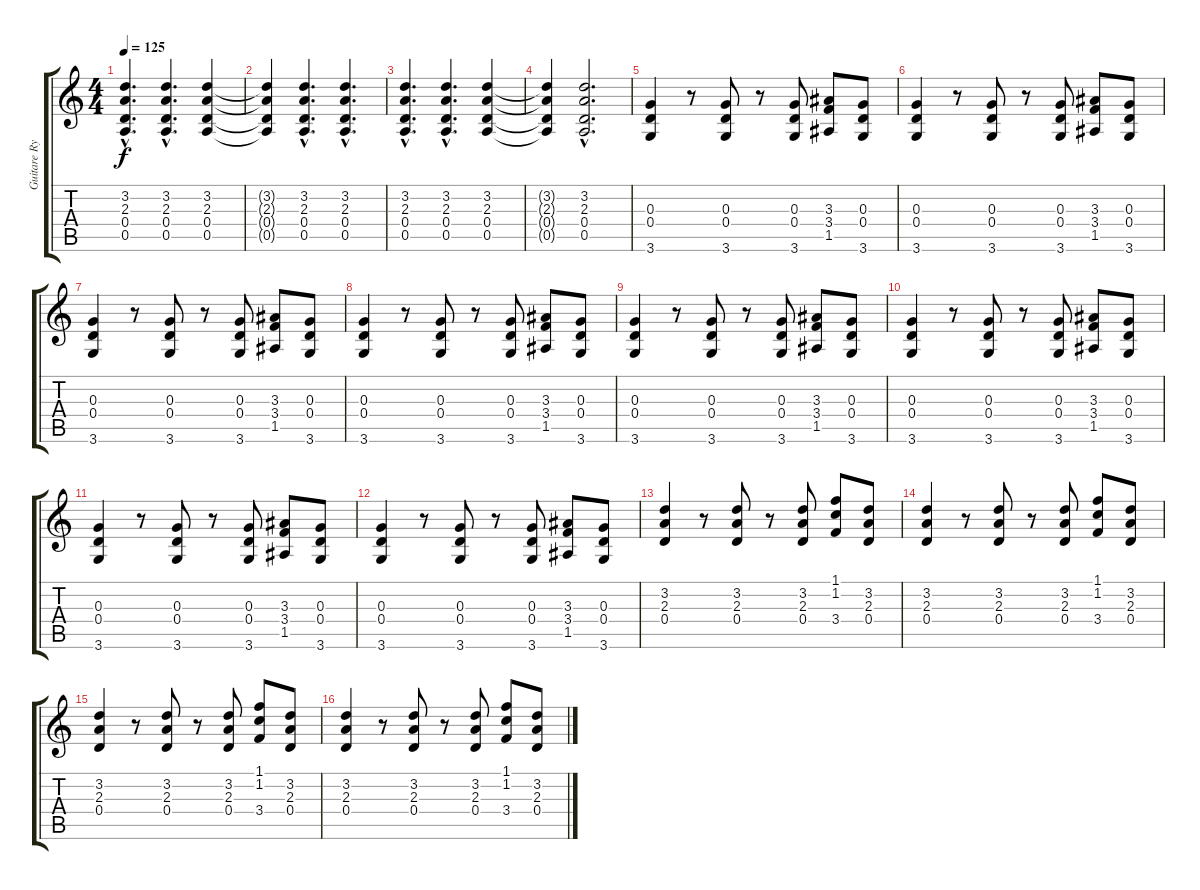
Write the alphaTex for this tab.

\track ("Guitare Rythmique" "Guitare Ry") {instrument overdrivenguitar}
\staff {score tabs}
\tuning (E4 B3 G3 D3 A2 E2) {hide}
\ts (4 4)
\tempo 125
\clef g2
\ks c
(3.2{hac} 2.3{hac} 0.4{hac} 0.5{hac}).4{d dy f instrument overdrivenguitar} (3.2{hac} 2.3{hac} 0.4{hac} 0.5{hac}).4{d} (3.2 2.3 0.4 0.5).4 |
(3.2{t} 2.3{t} 0.4{t} 0.5{t}).4 (3.2{hac} 2.3 0.4{hac} 0.5{hac}).4{d} (3.2{hac} 2.3{hac} 0.4{hac} 0.5{hac}).4{d} |
(3.2{hac} 2.3{hac} 0.4{hac} 0.5{hac}).4{d} (3.2{hac} 2.3{hac} 0.4{hac} 0.5{hac}).4{d} (3.2 2.3 0.4 0.5).4 |
(3.2{t} 2.3{t} 0.4{t} 0.5{t}).4 (3.2{hac} 2.3{hac} 0.4{hac} 0.5{hac}).2{d} |
(0.3 0.4 3.6).4 r.8 (0.3 0.4 3.6).8 r.8 (0.3 0.4 3.6).8 (3.3 3.4 1.5).8 (0.3 0.4 3.6).8 |
(0.3 0.4 3.6).4 r.8 (0.3 0.4 3.6).8 r.8 (0.3 0.4 3.6).8 (3.3 3.4 1.5).8 (0.3 0.4 3.6).8 |
(0.3 0.4 3.6).4 r.8 (0.3 0.4 3.6).8 r.8 (0.3 0.4 3.6).8 (3.3 3.4 1.5).8 (0.3 0.4 3.6).8 |
(0.3 0.4 3.6).4 r.8 (0.3 0.4 3.6).8 r.8 (0.3 0.4 3.6).8 (3.3 3.4 1.5).8 (0.3 0.4 3.6).8 |
(0.3 0.4 3.6).4 r.8 (0.3 0.4 3.6).8 r.8 (0.3 0.4 3.6).8 (3.3 3.4 1.5).8 (0.3 0.4 3.6).8 |
(0.3 0.4 3.6).4 r.8 (0.3 0.4 3.6).8 r.8 (0.3 0.4 3.6).8 (3.3 3.4 1.5).8 (0.3 0.4 3.6).8 |
(0.3 0.4 3.6).4 r.8 (0.3 0.4 3.6).8 r.8 (0.3 0.4 3.6).8 (3.3 3.4 1.5).8 (0.3 0.4 3.6).8 |
(0.3 0.4 3.6).4 r.8 (0.3 0.4 3.6).8 r.8 (0.3 0.4 3.6).8 (3.3 3.4 1.5).8 (0.3 0.4 3.6).8 |
(3.2 2.3 0.4).4 r.8 (3.2 2.3 0.4).8 r.8 (3.2 2.3 0.4).8 (1.1 1.2 3.4).8 (3.2 2.3 0.4).8 |
(3.2 2.3 0.4).4 r.8 (3.2 2.3 0.4).8 r.8 (3.2 2.3 0.4).8 (1.1 1.2 3.4).8 (3.2 2.3 0.4).8 |
(3.2 2.3 0.4).4 r.8 (3.2 2.3 0.4).8 r.8 (3.2 2.3 0.4).8 (1.1 1.2 3.4).8 (3.2 2.3 0.4).8 |
(3.2 2.3 0.4).4 r.8 (3.2 2.3 0.4).8 r.8 (3.2 2.3 0.4).8 (1.1 1.2 3.4).8 (3.2 2.3 0.4).8
